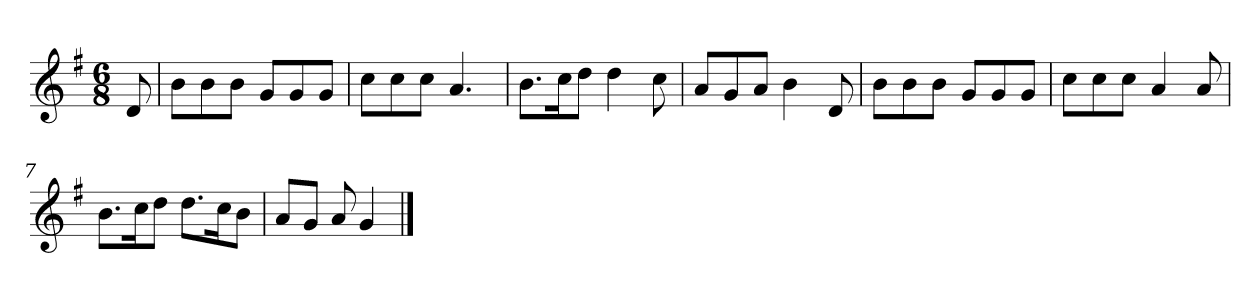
**kern
*part1
*staff1
*k[f#]
*M6/8
*MM120
=
8d
=1
8bL
8b
8bJ
8gL
8g
8gJ
=2
8ccL
8cc
8ccJ
4.a
=3
8.bL
16ccK
8ddJ
4dd
8cc
=4
8aL
8g
8aJ
4b
8d
=5
8bL
8b
8bJ
8gL
8g
8gJ
=6
8ccL
8cc
8ccJ
4a
8a
=7
8.bL
16ccK
8ddJ
8.ddL
16ccK
8bJ
=8
8aL
8gJ
8a
4g
==
*-
